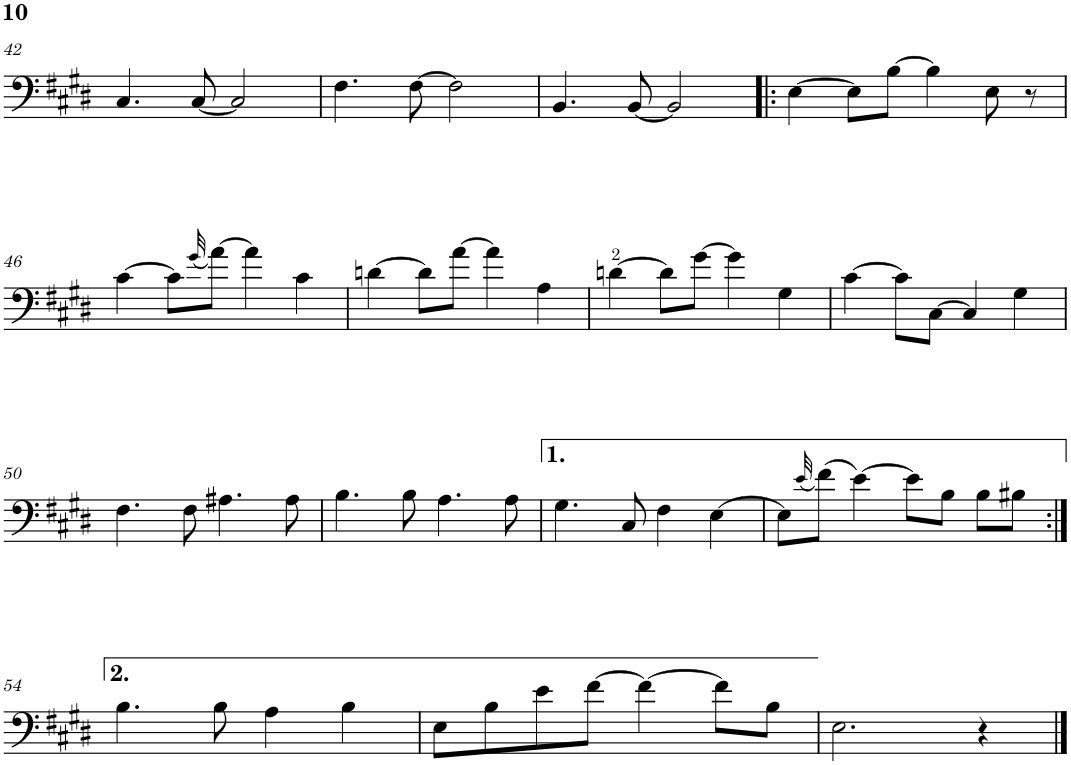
**kern
*part1
*staff1
*I"Acoustic Bass
*I'Bass
!!LO:PB:g=z
*clefF4
*Trd7c12
*k[f#c#g#d#]
*M4/4
=42
4.C#/
[8C#/
2C#/]
=43
4.F#\
[8F#\
2F#\]
=44
4.BB/
[8BB/
2BB/]
=45!|:
[4E\
8E\L]
[8B\J
4B\]
8E\
8r
!!LO:LB:g=z
=46
[4c#\
8c#\L]
(32qg#/
[8a\J)
4a\]
4c#\
=47
[4dn\
8d\L]
[8a\J
4a\]
4A\
=48
[4dn\
8d\L]
[8g#\J
4g#\]
4G#\
=49
[4c#\
8c#\L]
[8C#\J
4C#/]
4G#\
!!LO:LB:g=z
=50
4.F#\
8F#\
4.A#X\
8A#\
=51
4.B\
8B\
4.A\
8A\
=52
4.G#\
8C#/
4F#\
[4E\
=53
8E\L]
(32qe/
(8f#\J)
[4e\)
8e\L]
8B\J
8B\L
8B#X\J
!!LO:LB:g=z
=54:|!
4.B\
8B\
4A\
4B\
=55
8E\L
8B\
8e\
[8f#\J
4f#\_
8f#\L]
8B\J
=56
2.E\
4r
==
*-
